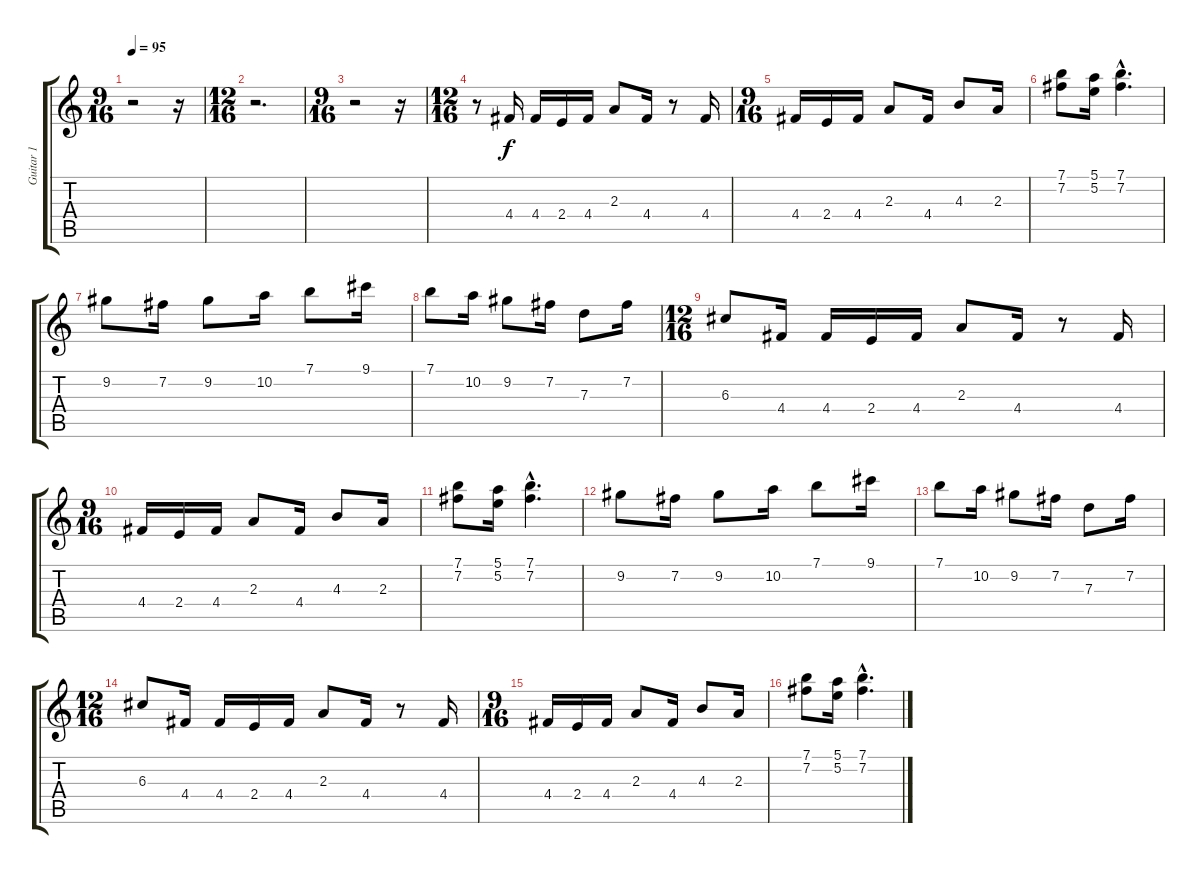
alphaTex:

\track ("Guitar 1" "Guitar 1") {instrument acousticguitarsteel}
\staff {score tabs}
\tuning (E4 B3 G3 D3 A2 E2) {hide}
\ts (9 16)
\tempo 95
\clef g2
\ks c
r.2{dy f} r.16 |
\ts (12 16)
r.2{d} |
\ts (9 16)
r.2 r.16 |
\ts (12 16)
r.8 4.4.16 4.4.16 2.4.16 4.4.16 2.3.8 4.4.16 r.8 4.4.16 |
\ts (9 16)
4.4.16 2.4.16 4.4.16 2.3.8 4.4.16 4.3.8 2.3.16 |
(7.1 7.2).8 (5.1 5.2).16 (7.1{hac} 7.2{hac}).4{d} |
9.2.8 7.2.16 9.2.8 10.2.16 7.1.8 9.1.16 |
7.1.8 10.2.16 9.2.8 7.2.16 7.3.8 7.2.16 |
\ts (12 16)
6.3.8 4.4.16 4.4.16 2.4.16 4.4.16 2.3.8 4.4.16 r.8 4.4.16 |
\ts (9 16)
4.4.16 2.4.16 4.4.16 2.3.8 4.4.16 4.3.8 2.3.16 |
(7.1 7.2).8 (5.1 5.2).16 (7.1{hac} 7.2{hac}).4{d} |
9.2.8 7.2.16 9.2.8 10.2.16 7.1.8 9.1.16 |
7.1.8 10.2.16 9.2.8 7.2.16 7.3.8 7.2.16 |
\ts (12 16)
6.3.8 4.4.16 4.4.16 2.4.16 4.4.16 2.3.8 4.4.16 r.8 4.4.16 |
\ts (9 16)
4.4.16 2.4.16 4.4.16 2.3.8 4.4.16 4.3.8 2.3.16 |
(7.1 7.2).8 (5.1 5.2).16 (7.1{hac} 7.2{hac}).4{d}
